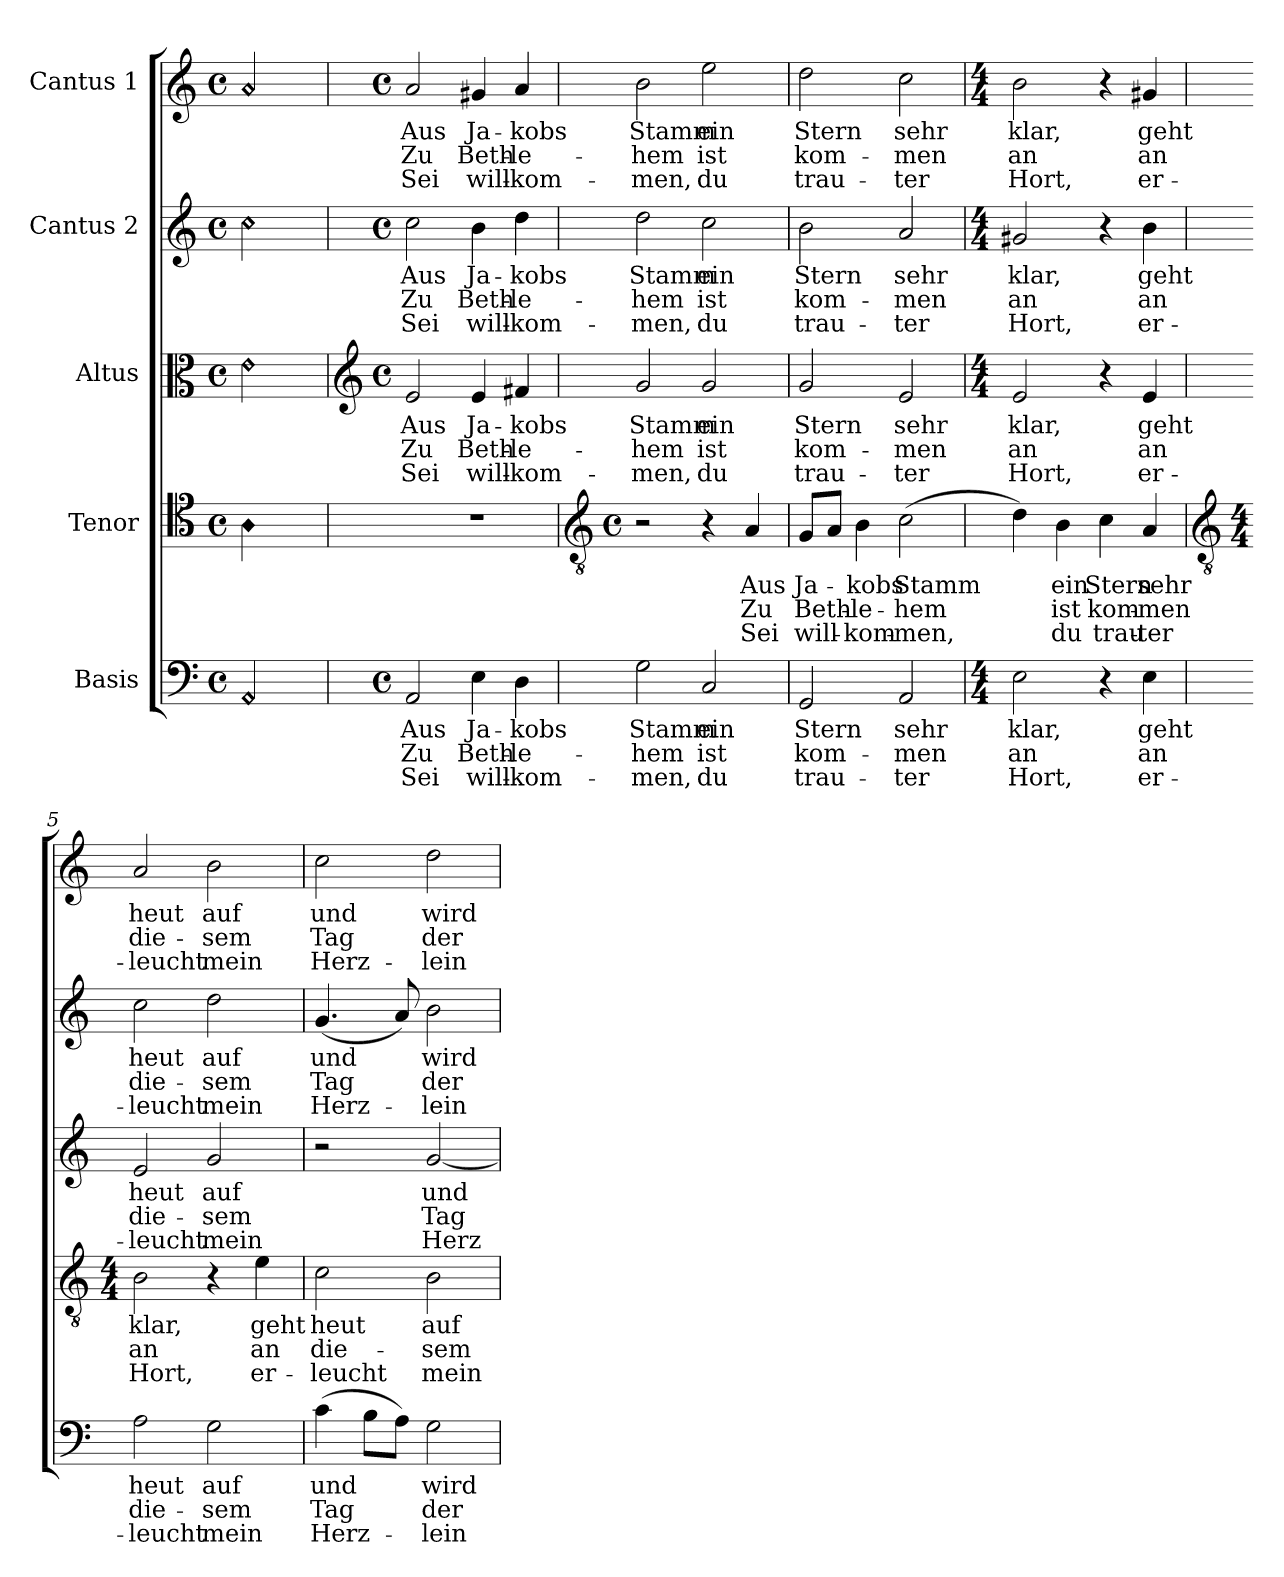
**kern	**text	**text	**text	**kern	**text	**text	**text	**kern	**text	**text	**text	**kern	**text	**text	**text	**kern	**text	**text	**text
*part5	*part5	*part5	*part5	*part4	*part4	*part4	*part4	*part3	*part3	*part3	*part3	*part2	*part2	*part2	*part2	*part1	*part1	*part1	*part1
*staff5	*staff5	*staff5	*staff5	*staff4	*staff4	*staff4	*staff4	*staff3	*staff3	*staff3	*staff3	*staff2	*staff2	*staff2	*staff2	*staff1	*staff1	*staff1	*staff1
*I"Basis	*	*	*	*I"Tenor	*	*	*	*I"Altus	*	*	*	*I"Cantus 2	*	*	*	*I"Cantus 1	*	*	*
*clefF4	*	*	*	*clefC4	*	*	*	*clefC3	*	*	*	*clefG2	*	*	*	*clefG2	*	*	*
*k[]	*	*	*	*k[]	*	*	*	*k[]	*	*	*	*k[]	*	*	*	*k[]	*	*	*
*C:	*	*	*	*C:	*	*	*	*C:	*	*	*	*C:	*	*	*	*C:	*	*	*
*M4/4	*	*	*	*M4/4	*	*	*	*M4/4	*	*	*	*M4/4	*	*	*	*M4/4	*	*	*
*met(c)	*	*	*	*met(c)	*	*	*	*met(c)	*	*	*	*met(c)	*	*	*	*met(c)	*	*	*
=	=	=	=	=	=	=	=	=	=	=	=	=	=	=	=	=	=	=	=
!LO:N:head=diamond	!	!	!	!LO:N:head=diamond	!	!	!	!LO:N:head=diamond	!	!	!	!LO:N:head=diamond	!	!	!	!LO:N:head=diamond	!	!	!
2AA	.	.	.	4A	.	.	.	2e	.	.	.	2cc	.	.	.	2a	.	.	.
.	.	.	.	4ryy	.	.	.	.	.	.	.	.	.	.	.	.	.	.	.
!!LO:LB:g=z
=1	=1	=1	=1	=1	=1	=1	=1	=1	=1	=1	=1	=1	=1	=1	=1	=1	=1	=1	=1
*	*	*	*	*	*	*	*	*clefG2	*	*	*	*	*	*	*	*	*	*	*
*M4/4	*	*	*	*	*	*	*	*M4/4	*	*	*	*M4/4	*	*	*	*M4/4	*	*	*
*met(c)	*	*	*	*	*	*	*	*met(c)	*	*	*	*met(c)	*	*	*	*met(c)	*	*	*
!	!LO:LY:b	!LO:LY:b	!LO:LY:b	!	!	!	!	!	!LO:LY:b	!LO:LY:b	!LO:LY:b	!	!LO:LY:b	!LO:LY:b	!LO:LY:b	!	!LO:LY:b	!LO:LY:b	!LO:LY:b
2AA	Aus	Zu	Sei	1r	.	.	.	2e	Aus	Zu	Sei	2cc	Aus	Zu	Sei	2a	Aus	Zu	Sei
!	!LO:LY:b	!LO:LY:b	!LO:LY:b	!	!	!	!	!	!LO:LY:b	!LO:LY:b	!LO:LY:b	!	!LO:LY:b	!LO:LY:b	!LO:LY:b	!	!LO:LY:b	!LO:LY:b	!LO:LY:b
4E	Ja-	-Beth-	-will-	.	.	.	.	4e	Ja-	-Beth-	-will-	4b	Ja-	-Beth-	-will-	4g#X	Ja-	-Beth-	-will-
!	!LO:LY:b	!LO:LY:b	!LO:LY:b	!	!	!	!	!	!LO:LY:b	!LO:LY:b	!LO:LY:b	!	!LO:LY:b	!LO:LY:b	!LO:LY:b	!	!LO:LY:b	!LO:LY:b	!LO:LY:b
4D	-kobs	le-	-kom-	.	.	.	.	4f#X	-kobs	le-	-kom-	4dd	-kobs	le-	-kom-	4a	-kobs	le-	-kom-
!!LO:LB:g=z
=2	=2	=2	=2	=2	=2	=2	=2	=2	=2	=2	=2	=2	=2	=2	=2	=2	=2	=2	=2
*	*	*	*	*clefGv2	*	*	*	*	*	*	*	*	*	*	*	*	*	*	*
*	*	*	*	*M4/4	*	*	*	*	*	*	*	*	*	*	*	*	*	*	*
*	*	*	*	*met(c)	*	*	*	*	*	*	*	*	*	*	*	*	*	*	*
!	!LO:LY:b	!LO:LY:b	!LO:LY:b	!	!	!	!	!	!LO:LY:b	!LO:LY:b	!LO:LY:b	!	!LO:LY:b	!LO:LY:b	!LO:LY:b	!	!LO:LY:b	!LO:LY:b	!LO:LY:b
2G	-Stamm	hem	men,	2r	.	.	.	2g	-Stamm	hem	men,	2dd	-Stamm	hem	men,	2b	-Stamm	hem	men,
!	!LO:LY:b	!LO:LY:b	!LO:LY:b	!	!	!	!	!	!LO:LY:b	!LO:LY:b	!LO:LY:b	!	!LO:LY:b	!LO:LY:b	!LO:LY:b	!	!LO:LY:b	!LO:LY:b	!LO:LY:b
2C	ein	ist	du	4r	.	.	.	2g	ein	ist	du	2cc	ein	ist	du	2ee	ein	ist	du
!	!	!	!	!	!LO:LY:b	!LO:LY:b	!LO:LY:b	!	!	!	!	!	!	!	!	!	!	!	!
.	.	.	.	4A	Aus	Zu	Sei	.	.	.	.	.	.	.	.	.	.	.	.
=3	=3	=3	=3	=3	=3	=3	=3	=3	=3	=3	=3	=3	=3	=3	=3	=3	=3	=3	=3
!	!LO:LY:b	!LO:LY:b	!LO:LY:b	!	!LO:LY:b	!LO:LY:b	!LO:LY:b	!	!LO:LY:b	!LO:LY:b	!LO:LY:b	!	!LO:LY:b	!LO:LY:b	!LO:LY:b	!	!LO:LY:b	!LO:LY:b	!LO:LY:b
2GG	Stern	kom-	-trau-	8GL	Ja-	-Beth-	-will-	2g	Stern	kom-	-trau-	2b	Stern	kom-	-trau-	2dd	Stern	kom-	-trau-
.	.	.	.	8AJ	.	.	.	.	.	.	.	.	.	.	.	.	.	.	.
!	!	!	!	!	!LO:LY:b	!LO:LY:b	!LO:LY:b	!	!	!	!	!	!	!	!	!	!	!	!
.	.	.	.	4B	-kobs	le-	-kom-	.	.	.	.	.	.	.	.	.	.	.	.
!	!LO:LY:b	!LO:LY:b	!LO:LY:b	!	!LO:LY:b	!LO:LY:b	!LO:LY:b	!	!LO:LY:b	!LO:LY:b	!LO:LY:b	!	!LO:LY:b	!LO:LY:b	!LO:LY:b	!	!LO:LY:b	!LO:LY:b	!LO:LY:b
2AA	-sehr	men	ter	(>2c	-Stamm	hem	men,	2e	-sehr	men	ter	2a	-sehr	men	ter	2cc	-sehr	men	ter
!!LO:LB:g=z
=4	=4	=4	=4	=4	=4	=4	=4	=4	=4	=4	=4	=4	=4	=4	=4	=4	=4	=4	=4
*M4/4	*	*	*	*	*	*	*	*M4/4	*	*	*	*M4/4	*	*	*	*M4/4	*	*	*
!	!LO:LY:b	!LO:LY:b	!LO:LY:b	!	!	!	!	!	!LO:LY:b	!LO:LY:b	!LO:LY:b	!	!LO:LY:b	!LO:LY:b	!LO:LY:b	!	!LO:LY:b	!LO:LY:b	!LO:LY:b
2E	klar,	an	Hort,	4d)	.	.	.	2e	klar,	an	Hort,	2g#X	klar,	an	Hort,	2b	klar,	an	Hort,
!	!	!	!	!	!LO:LY:b	!LO:LY:b	!LO:LY:b	!	!	!	!	!	!	!	!	!	!	!	!
.	.	.	.	4B	ein	ist	du	.	.	.	.	.	.	.	.	.	.	.	.
!	!	!	!	!	!LO:LY:b	!LO:LY:b	!LO:LY:b	!	!	!	!	!	!	!	!	!	!	!	!
4r	.	.	.	4c	Stern	kom-	-trau-	4r	.	.	.	4r	.	.	.	4r	.	.	.
!	!LO:LY:b	!LO:LY:b	!LO:LY:b	!	!LO:LY:b	!LO:LY:b	!LO:LY:b	!	!LO:LY:b	!LO:LY:b	!LO:LY:b	!	!LO:LY:b	!LO:LY:b	!LO:LY:b	!	!LO:LY:b	!LO:LY:b	!LO:LY:b
4E	geht	an	er-	4A	-sehr	men	ter	4e	geht	an	er-	4b	geht	an	er-	4g#X	geht	an	er-
!!LO:LB:g=z
=5	=5	=5	=5	=5	=5	=5	=5	=5	=5	=5	=5	=5	=5	=5	=5	=5	=5	=5	=5
*	*	*	*	*clefGv2	*	*	*	*	*	*	*	*	*	*	*	*	*	*	*
*	*	*	*	*M4/4	*	*	*	*	*	*	*	*	*	*	*	*	*	*	*
!	!LO:LY:b	!LO:LY:b	!LO:LY:b	!	!LO:LY:b	!LO:LY:b	!LO:LY:b	!	!LO:LY:b	!LO:LY:b	!LO:LY:b	!	!LO:LY:b	!LO:LY:b	!LO:LY:b	!	!LO:LY:b	!LO:LY:b	!LO:LY:b
2A	-heut	die-	-leucht	2B	klar,	an	Hort,	2e	-heut	die-	-leucht	2cc	-heut	die-	-leucht	2a	-heut	die-	-leucht
!	!LO:LY:b	!LO:LY:b	!LO:LY:b	!	!	!	!	!	!LO:LY:b	!LO:LY:b	!LO:LY:b	!	!LO:LY:b	!LO:LY:b	!LO:LY:b	!	!LO:LY:b	!LO:LY:b	!LO:LY:b
2G	auf	sem	mein	4r	.	.	.	2g	auf	sem	mein	2dd	auf	sem	mein	2b	auf	sem	mein
!	!	!	!	!	!LO:LY:b	!LO:LY:b	!LO:LY:b	!	!	!	!	!	!	!	!	!	!	!	!
.	.	.	.	4e	geht	an	er-	.	.	.	.	.	.	.	.	.	.	.	.
=6	=6	=6	=6	=6	=6	=6	=6	=6	=6	=6	=6	=6	=6	=6	=6	=6	=6	=6	=6
!	!LO:LY:b	!LO:LY:b	!LO:LY:b	!	!LO:LY:b	!LO:LY:b	!LO:LY:b	!	!	!	!	!	!LO:LY:b	!LO:LY:b	!LO:LY:b	!	!LO:LY:b	!LO:LY:b	!LO:LY:b
(>4c	und	Tag	Herz-	2c	-heut	die-	-leucht	2r	.	.	.	(<4.g	und	Tag	Herz-	2cc	und	Tag	Herz-
8BL	.	.	.	.	.	.	.	.	.	.	.	.	.	.	.	.	.	.	.
8AJ)	.	.	.	.	.	.	.	.	.	.	.	8a)	.	.	.	.	.	.	.
!	!LO:LY:b	!LO:LY:b	!LO:LY:b	!	!LO:LY:b	!LO:LY:b	!LO:LY:b	!	!LO:LY:b	!LO:LY:b	!LO:LY:b	!	!LO:LY:b	!LO:LY:b	!LO:LY:b	!	!LO:LY:b	!LO:LY:b	!LO:LY:b
2G	-wird	der	lein	2B	auf	sem	mein	[2g	und	Tag	Herz-	2b	-wird	der	lein	2dd	-wird	der	lein
=	=	=	=	=	=	=	=	=	=	=	=	=	=	=	=	=	=	=	=
*-	*-	*-	*-	*-	*-	*-	*-	*-	*-	*-	*-	*-	*-	*-	*-	*-	*-	*-	*-
